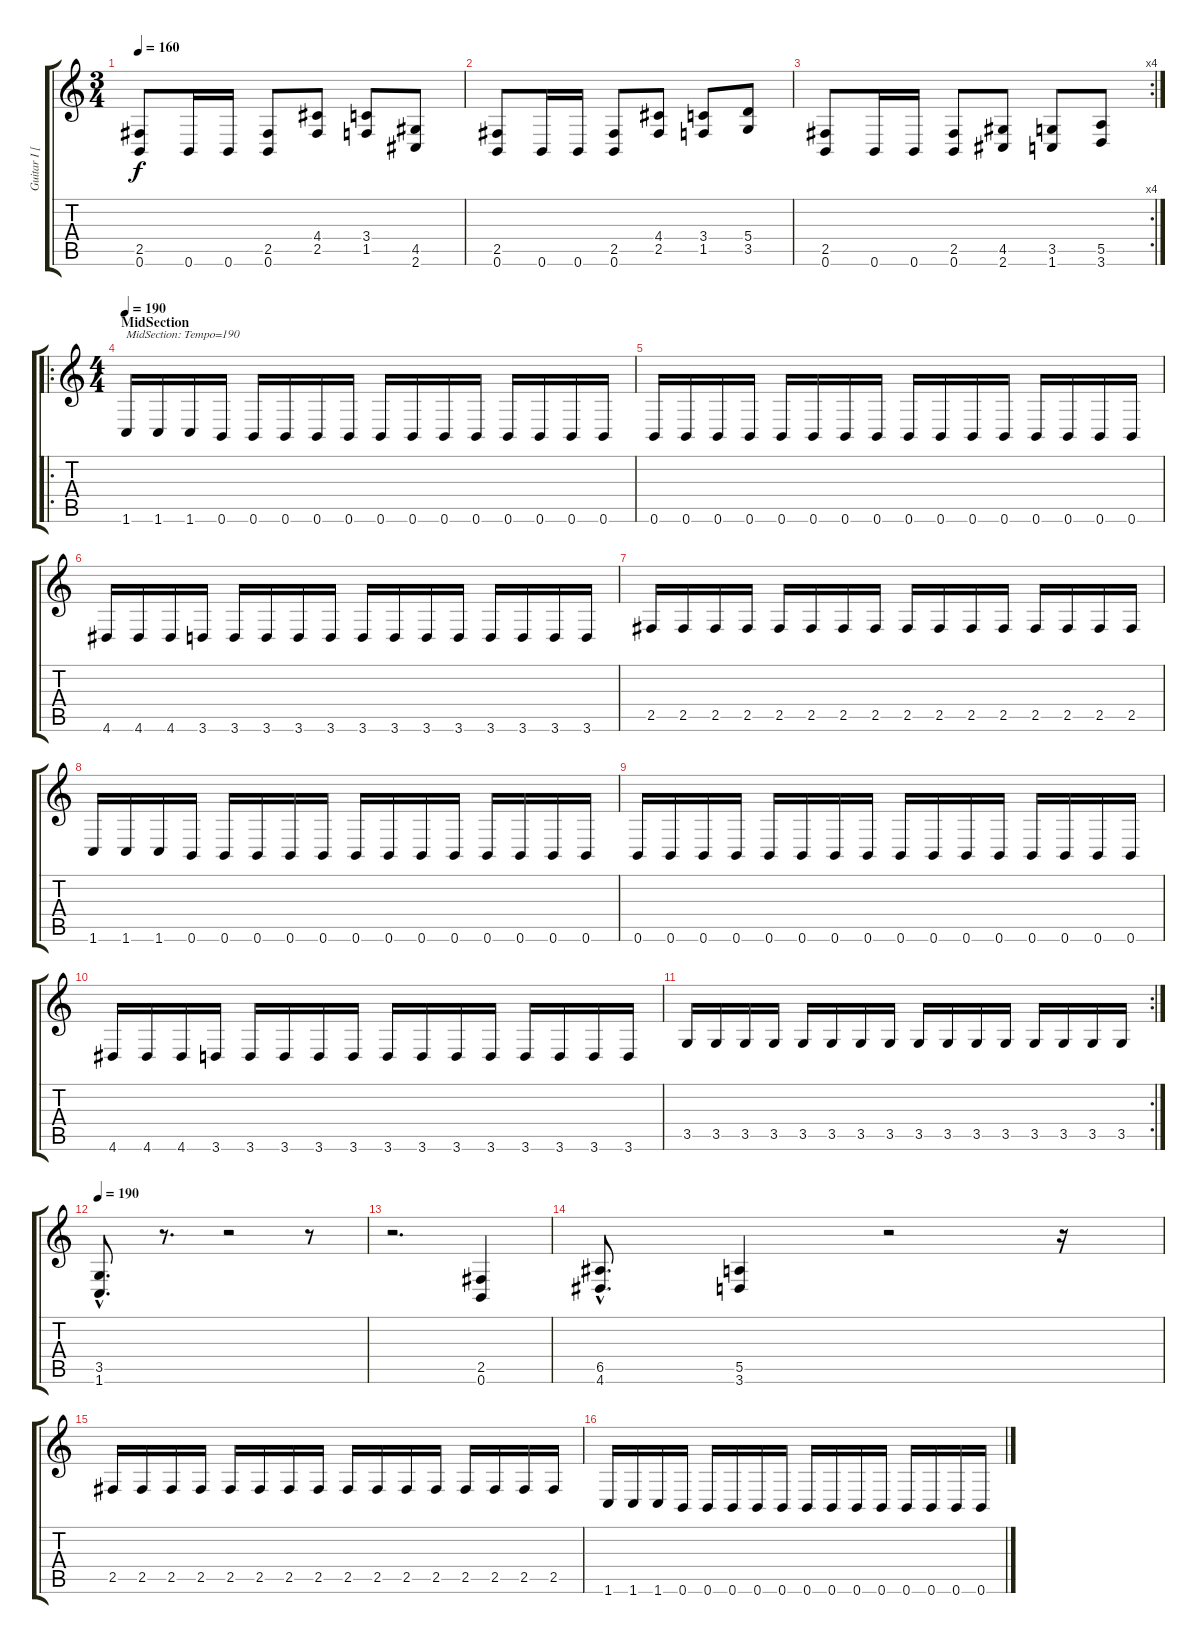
\track ("Guitar I [Jon Levasseur]" "Guitar I [") {instrument distortionguitar}
\staff {score tabs}
\tuning (B3 Gb3 D3 A2 E2 B1) {hide}
\ts (3 4)
\tempo 160
\clef g2
\ks c
(2.5 0.6).8{dy f} 0.6.16 0.6.16 (2.5 0.6).8 (4.4 2.5).8 (3.4 1.5).8 (4.5 2.6).8 |
(2.5 0.6).8 0.6.16 0.6.16 (2.5 0.6).8 (4.4 2.5).8 (3.4 1.5).8 (5.4 3.5).8 |
\rc 4
(2.5 0.6).8 0.6.16 0.6.16 (2.5 0.6).8 (4.5 2.6).8 (3.5 1.6).8 (5.5 3.6).8 |
\ro
\ts (4 4)
\section ("" "MidSection")
\tempo 190
1.6.16{txt "MidSection: Tempo=190"} 1.6.16 1.6.16 0.6.16 0.6.16 0.6.16 0.6.16 0.6.16 0.6.16 0.6.16 0.6.16 0.6.16 0.6.16 0.6.16 0.6.16 0.6.16 |
0.6.16 0.6.16 0.6.16 0.6.16 0.6.16 0.6.16 0.6.16 0.6.16 0.6.16 0.6.16 0.6.16 0.6.16 0.6.16 0.6.16 0.6.16 0.6.16 |
4.6.16 4.6.16 4.6.16 3.6.16 3.6.16 3.6.16 3.6.16 3.6.16 3.6.16 3.6.16 3.6.16 3.6.16 3.6.16 3.6.16 3.6.16 3.6.16 |
2.5.16 2.5.16 2.5.16 2.5.16 2.5.16 2.5.16 2.5.16 2.5.16 2.5.16 2.5.16 2.5.16 2.5.16 2.5.16 2.5.16 2.5.16 2.5.16 |
1.6.16 1.6.16 1.6.16 0.6.16 0.6.16 0.6.16 0.6.16 0.6.16 0.6.16 0.6.16 0.6.16 0.6.16 0.6.16 0.6.16 0.6.16 0.6.16 |
0.6.16 0.6.16 0.6.16 0.6.16 0.6.16 0.6.16 0.6.16 0.6.16 0.6.16 0.6.16 0.6.16 0.6.16 0.6.16 0.6.16 0.6.16 0.6.16 |
4.6.16 4.6.16 4.6.16 3.6.16 3.6.16 3.6.16 3.6.16 3.6.16 3.6.16 3.6.16 3.6.16 3.6.16 3.6.16 3.6.16 3.6.16 3.6.16 |
\rc 2
3.5.16 3.5.16 3.5.16 3.5.16 3.5.16 3.5.16 3.5.16 3.5.16 3.5.16 3.5.16 3.5.16 3.5.16 3.5.16 3.5.16 3.5.16 3.5.16 |
\tempo 190
(3.5{hac} 1.6{hac}).8{d} r.8{d} r.2 r.8 |
r.2{d} (2.5 0.6).4 |
(6.5{hac} 4.6{hac}).8{d} (5.5 3.6).4 r.2 r.16 |
2.5.16 2.5.16 2.5.16 2.5.16 2.5.16 2.5.16 2.5.16 2.5.16 2.5.16 2.5.16 2.5.16 2.5.16 2.5.16 2.5.16 2.5.16 2.5.16 |
1.6.16 1.6.16 1.6.16 0.6.16 0.6.16 0.6.16 0.6.16 0.6.16 0.6.16 0.6.16 0.6.16 0.6.16 0.6.16 0.6.16 0.6.16 0.6.16
